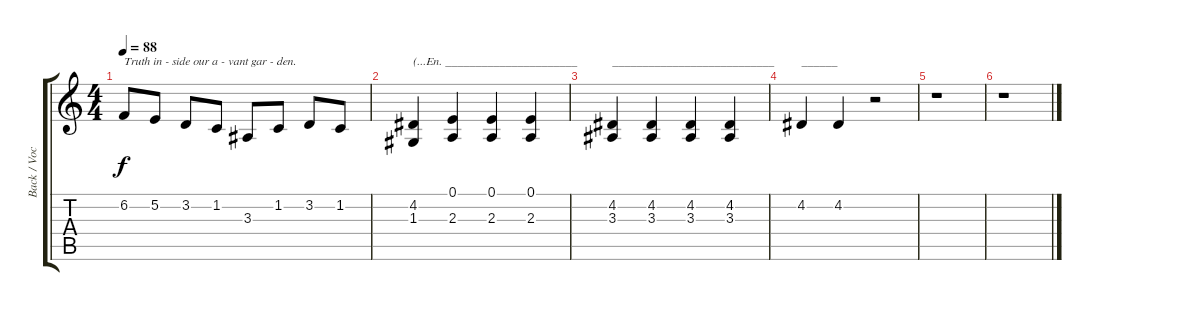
\track ("Back / Vocals" "Back / Voc") {instrument lead2sawtooth}
\staff {score tabs}
\tuning (E4 B3 G3 D3 A2 E2) {hide}
\ts (4 4)
\tempo 88
\clef g2
\ks c
6.2.8{txt "Truth in - side our a - vant gar - den." dy f} 5.2.8 3.2.8 1.2.8 3.3.8 1.2.8 3.2.8 1.2.8 |
(4.2 1.3).4{txt "(...En. ______________________" volume 4} (0.1 2.3).4 (0.1 2.3).4 (0.1 2.3).4 |
(4.2 3.3).4{txt "___________________________"} (4.2 3.3).4 (4.2 3.3).4 (4.2 3.3).4 |
4.2.4{txt "______"} 4.2.4 r.2 |
r.1 |
r.1
